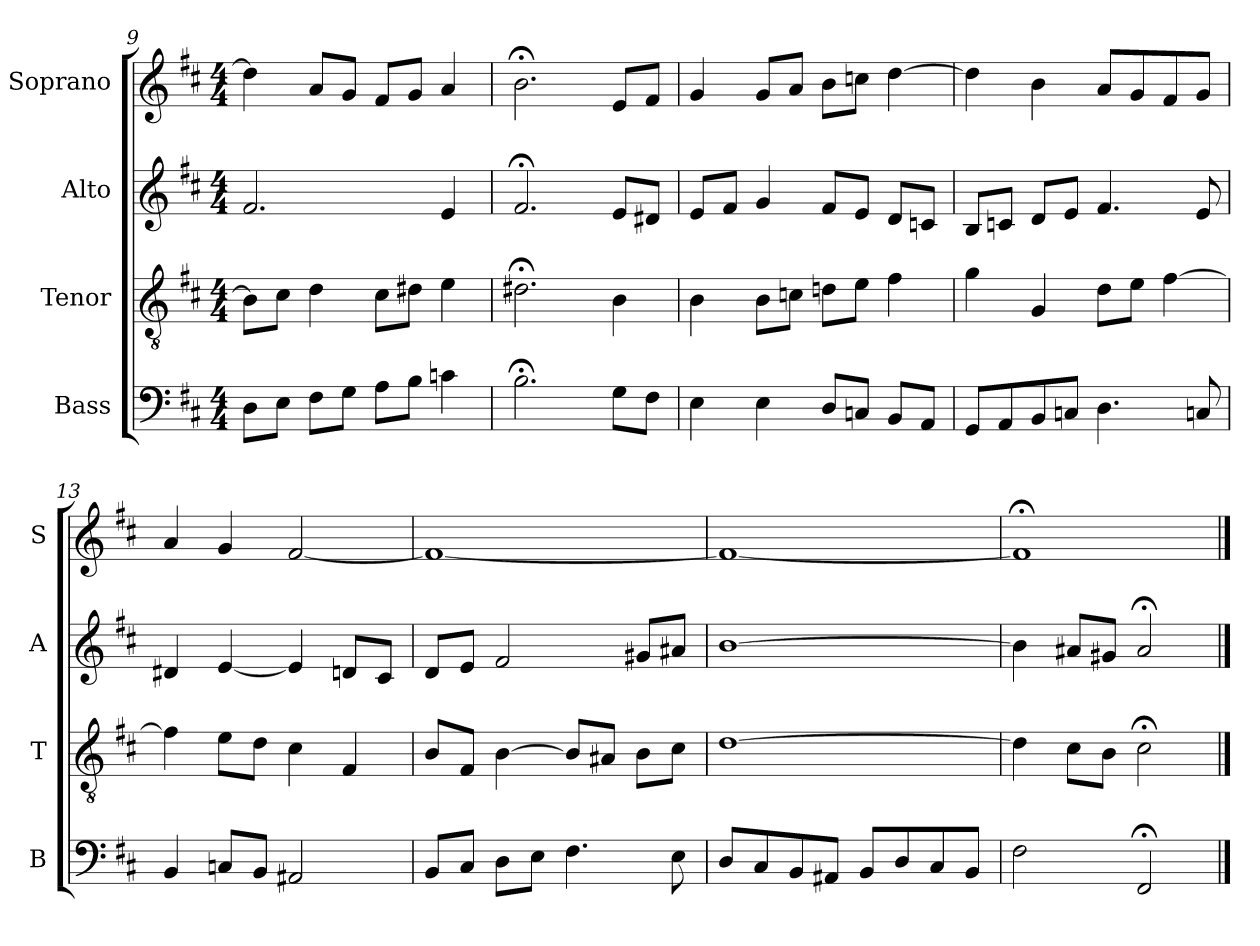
**kern	**kern	**kern	**kern
*part4	*part3	*part2	*part1
*staff4	*staff3	*staff2	*staff1
*I"Bass	*I"Tenor	*I"Alto	*I"Soprano
*I'B	*I'T	*I'A	*I'S
*clefF4	*clefGv2	*clefG2	*clefG2
*k[f#c#]	*k[f#c#]	*k[f#c#]	*k[f#c#]
*b:	*b:	*b:	*b:
*M4/4	*M4/4	*M4/4	*M4/4
=9	=9	=9	=9
8DL	8BL]	2.f#	4dd]
8EJ	8c#J	.	.
8F#L	4d	.	8aL
8GJ	.	.	8gJ
8AL	8c#L	.	8f#L
8BJ	8d#XJ	.	8gJ
4cn	4e	4e	4a
=10	=10	=10	=10
2.B;<	2.d#X;<	2.f#;<	2.b;<
8GL	4B	8eL	8eL
8F#J	.	8d#XJ	8f#J
=11	=11	=11	=11
4E	4B	8eL	4g
.	.	8f#J	.
4E	8BL	4g	8gL
.	8cnJ	.	8aJ
8DL	8dnL	8f#L	8bL
8CnJ	8eJ	8eJ	8ccnJ
8BBL	4f#	8dL	[4dd
8AAJ	.	8cnJ	.
=12	=12	=12	=12
8GGL	4g	8BL	4dd]
8AA	.	8cnJ	.
8BB	4G	8dL	4b
8CnJ	.	8eJ	.
4.D	8dL	4.f#	8aL
.	8eJ	.	8g
.	[4f#	.	8f#
8Cn	.	8e	8gJ
=13	=13	=13	=13
4BB	4f#]	4d#X	4a
8CnL	8eL	[4e	4g
8BBJ	8dJ	.	.
2AA#X	4c#	4e]	[2f#
.	4F#	8dnL	.
.	.	8c#J	.
=14	=14	=14	=14
8BBL	8BL	8dL	1f#_
8C#J	8F#J	8eJ	.
8DL	[4B	2f#	.
8EJ	.	.	.
4.F#	8BL]	.	.
.	8A#XJ	.	.
.	8BL	8g#XL	.
8E	8c#J	8a#XJ	.
=15	=15	=15	=15
8DL	[1d	[1b	1f#_
8C#	.	.	.
8BB	.	.	.
8AA#XJ	.	.	.
8BBL	.	.	.
8D	.	.	.
8C#	.	.	.
8BBJ	.	.	.
=16	=16	=16	=16
2F#	4d]	4b]	1f#;<]
.	8c#L	8a#XL	.
.	8BJ	8g#XJ	.
2FF#;<	2c#;<	2a#;<	.
==	==	==	==
*-	*-	*-	*-
